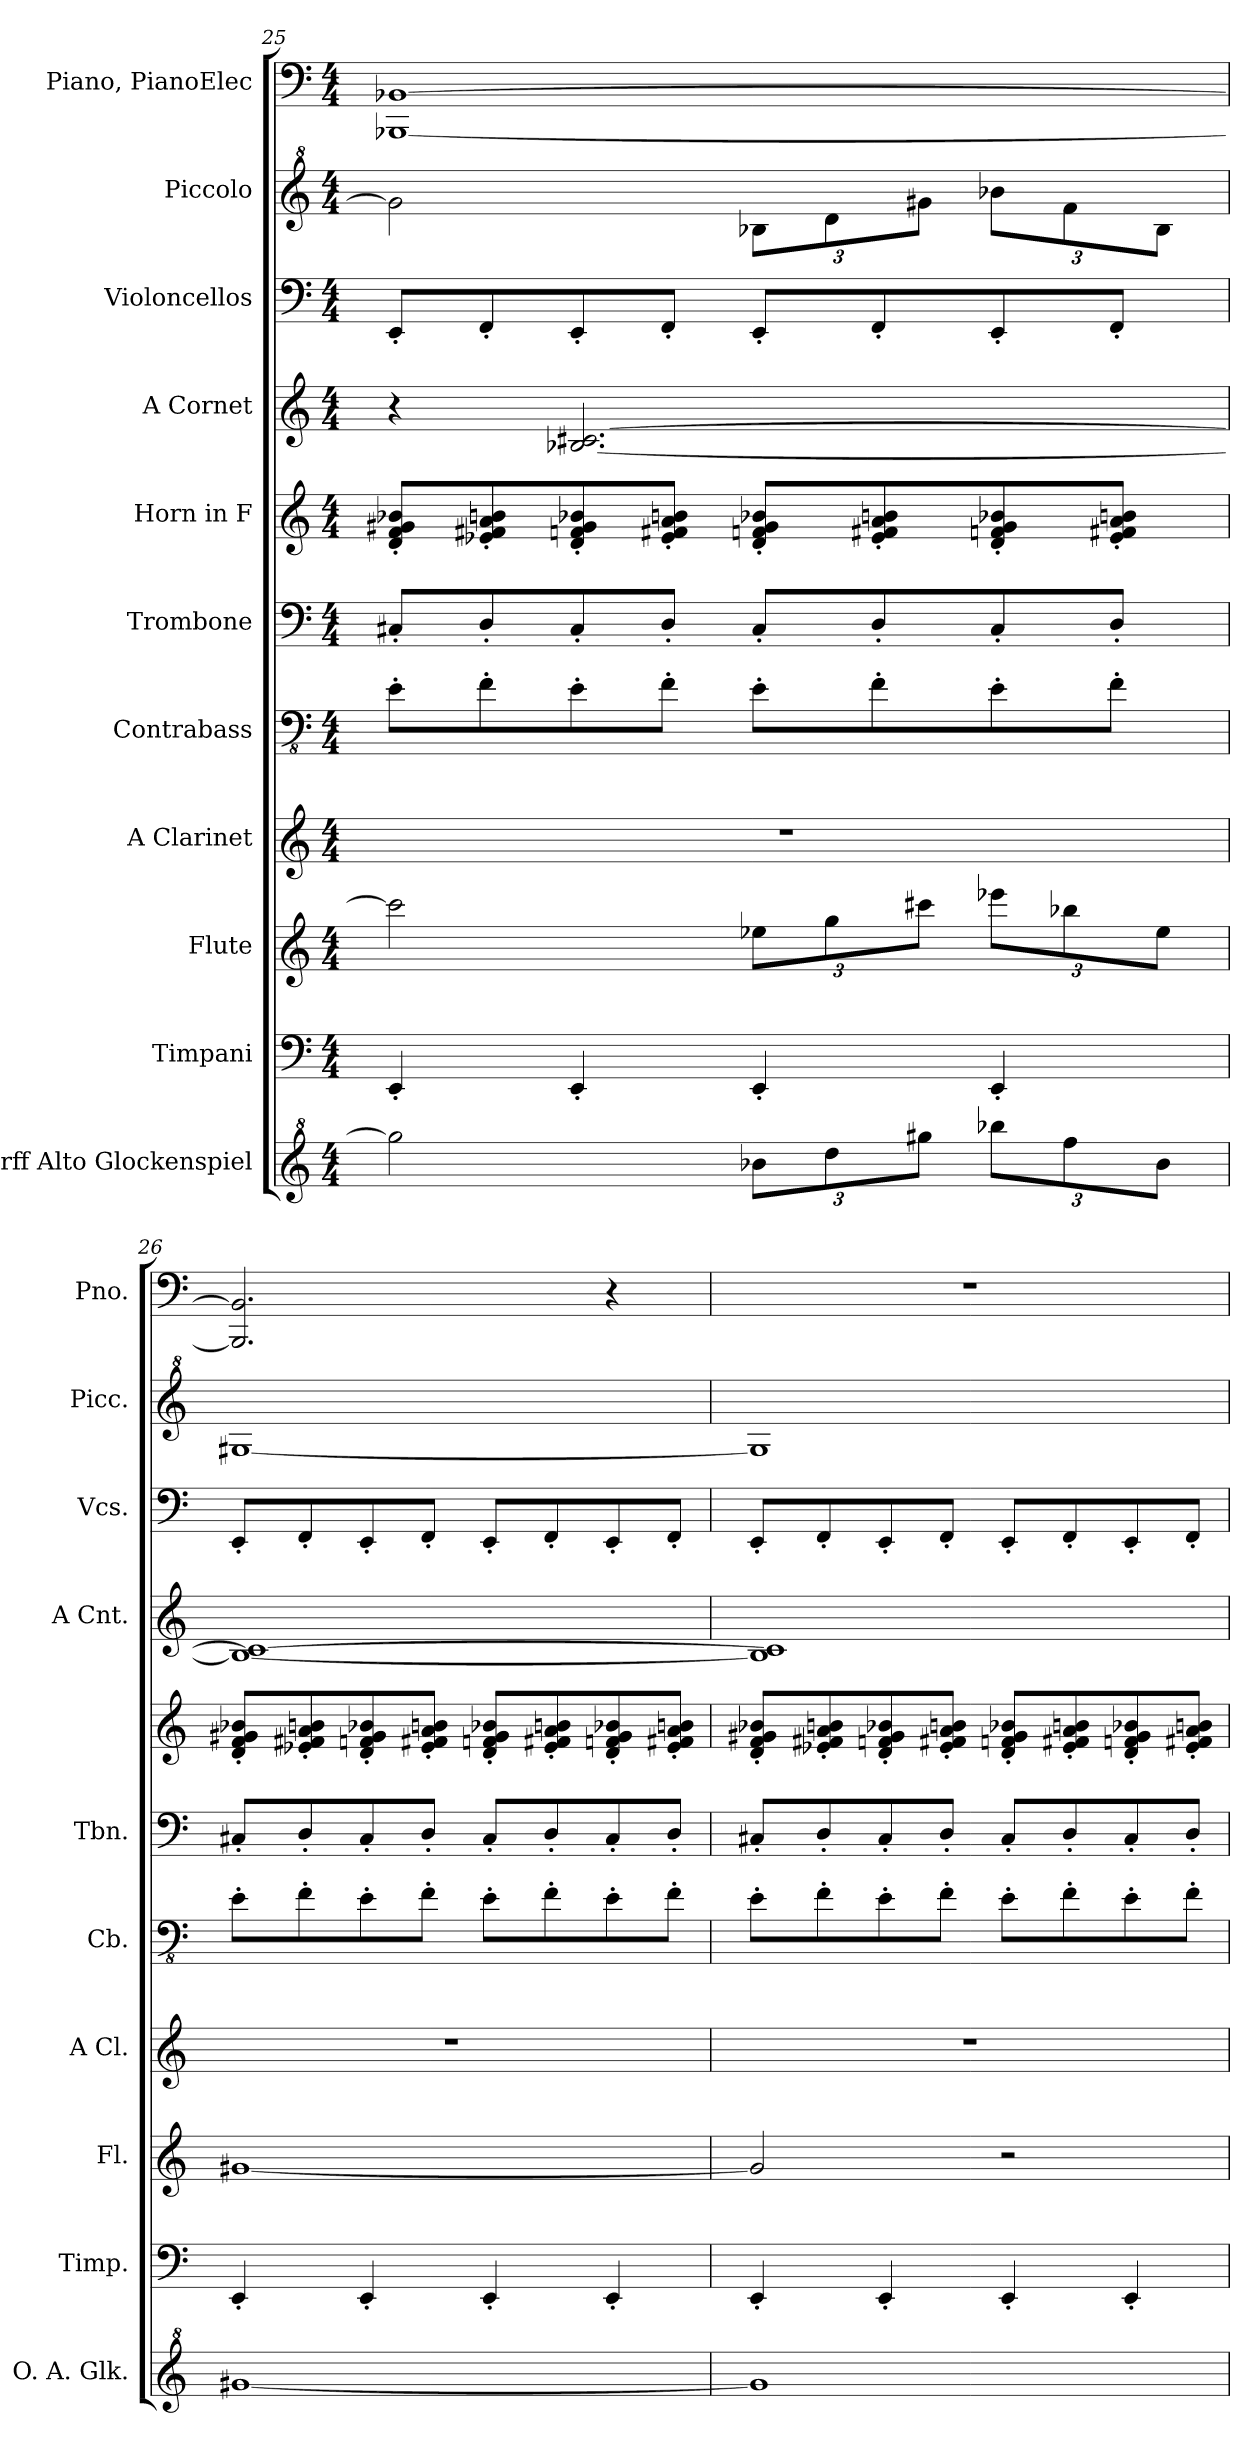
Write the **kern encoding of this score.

**kern	**kern	**kern	**kern	**kern	**kern	**kern	**kern	**kern	**kern	**kern
*part11	*part10	*part9	*part8	*part7	*part6	*part5	*part4	*part3	*part2	*part1
*staff11	*staff10	*staff9	*staff8	*staff7	*staff6	*staff5	*staff4	*staff3	*staff2	*staff1
*I"Orff Alto Glockenspiel	*I"Timpani	*I"Flute	*I"A Clarinet	*I"Contrabass	*I"Trombone	*I"Horn in F	*I"A Cornet	*I"Violoncellos	*I"Piccolo	*I"Piano, PianoElec
*I'O. A. Glk.	*I'Timp.	*I'Fl.	*I'A Cl.	*I'Cb.	*I'Tbn.	*	*I'A Cnt.	*I'Vcs.	*I'Picc.	*I'Pno.
!!LO:PB:g=z
*clefG^2	*clefF4	*clefG2	*clefG2	*clefFv4	*clefF4	*clefG2	*clefG2	*clefF4	*clefG^2	*clefF4
*	*	*	*ITrd2c3	*ITrd7c12	*	*ITrd4c7	*ITrd2c3	*	*ITrd-7c-12	*
*k[]	*k[]	*k[]	*k[f#c#g#]	*k[]	*k[]	*k[b-]	*k[f#c#g#]	*k[]	*k[]	*k[]
*M4/4	*M4/4	*M4/4	*M4/4	*M4/4	*M4/4	*M4/4	*M4/4	*M4/4	*M4/4	*M4/4
=25	=25	=25	=25	=25	=25	=25	=25	=25	=25	=25
2ggg#\]	4EE'/	2ccc#\]	1r	8EE'\L	8C#X'/L	8G/' 8B-/' 8c#X/' 8e-X/'L	4r	8EE'/L	2ggg\]	[1BBB-X [1BB-X
.	.	.	.	8FF'\	8D'/	8A-X/' 8Bn/' 8d/' 8en/'	.	8FF'/	.	.
.	4EE'/	.	.	8EE'\	8C#'/	8G/' 8B-X/' 8c#/' 8e-X/'	[2.Gn/ [2.A#X/	8EE'/	.	.
.	.	.	.	8FF'\J	8D'/J	8A-/' 8Bn/' 8d/' 8en/'J	.	8FF'/J	.	.
*Xbrackettup	*	*Xbrackettup	*	*	*	*	*	*	*Xbrackettup	*
12bb-X\L	4EE'/	12ee-X\L	.	8EE'\L	8C#'/L	8G/' 8B-X/' 8c#/' 8e-X/'L	.	8EE'/L	12bb-X\L	.
12ddd\	.	12gg\	.	.	.	.	.	.	12ddd\	.
.	.	.	.	8FF'\	8D'/	8A-/' 8Bn/' 8d/' 8en/'	.	8FF'/	.	.
12ggg#X\J	.	12ccc#X\J	.	.	.	.	.	.	12ggg#X\J	.
12bbb-X\L	4EE'/	12eee-X\L	.	8EE'\	8C#'/	8G/' 8B-X/' 8c#/' 8e-X/'	.	8EE'/	12bbb-X\L	.
12fff\	.	12bb-X\	.	.	.	.	.	.	12fff\	.
.	.	.	.	8FF'\J	8D'/J	8A-/' 8Bn/' 8d/' 8en/'J	.	8FF'/J	.	.
12bb-\J	.	12ee-\J	.	.	.	.	.	.	12bb-\J	.
!!LO:PB:g=z
=26	=26	=26	=26	=26	=26	=26	=26	=26	=26	=26
[1gg#X	4EE'/	[1g#X	1r	8EE'\L	8C#X'/L	8G/' 8B-/' 8c#X/' 8e-X/'L	1G_ 1A#_	8EE'/L	[1gg#X	2.BBB-/] 2.BB-/]
.	.	.	.	8FF'\	8D'/	8A-X/' 8Bn/' 8d/' 8en/'	.	8FF'/	.	.
.	4EE'/	.	.	8EE'\	8C#'/	8G/' 8B-X/' 8c#/' 8e-X/'	.	8EE'/	.	.
.	.	.	.	8FF'\J	8D'/J	8A-/' 8Bn/' 8d/' 8en/'J	.	8FF'/J	.	.
.	4EE'/	.	.	8EE'\L	8C#'/L	8G/' 8B-X/' 8c#/' 8e-X/'L	.	8EE'/L	.	.
.	.	.	.	8FF'\	8D'/	8A-/' 8Bn/' 8d/' 8en/'	.	8FF'/	.	.
.	4EE'/	.	.	8EE'\	8C#'/	8G/' 8B-X/' 8c#/' 8e-X/'	.	8EE'/	.	4r
.	.	.	.	8FF'\J	8D'/J	8A-/' 8Bn/' 8d/' 8en/'J	.	8FF'/J	.	.
!!LO:PB:g=z
=27	=27	=27	=27	=27	=27	=27	=27	=27	=27	=27
1gg#]	4EE'/	2g#/]	1r	8EE'\L	8C#X'/L	8G/' 8B-/' 8c#X/' 8e-X/'L	1G] 1A#]	8EE'/L	1gg#]	1r
.	.	.	.	8FF'\	8D'/	8A-X/' 8Bn/' 8d/' 8en/'	.	8FF'/	.	.
.	4EE'/	.	.	8EE'\	8C#'/	8G/' 8B-X/' 8c#/' 8e-X/'	.	8EE'/	.	.
.	.	.	.	8FF'\J	8D'/J	8A-/' 8Bn/' 8d/' 8en/'J	.	8FF'/J	.	.
.	4EE'/	2r	.	8EE'\L	8C#'/L	8G/' 8B-X/' 8c#/' 8e-X/'L	.	8EE'/L	.	.
.	.	.	.	8FF'\	8D'/	8A-/' 8Bn/' 8d/' 8en/'	.	8FF'/	.	.
.	4EE'/	.	.	8EE'\	8C#'/	8G/' 8B-X/' 8c#/' 8e-X/'	.	8EE'/	.	.
.	.	.	.	8FF'\J	8D'/J	8A-/' 8Bn/' 8d/' 8en/'J	.	8FF'/J	.	.
=	=	=	=	=	=	=	=	=	=	=
*-	*-	*-	*-	*-	*-	*-	*-	*-	*-	*-
